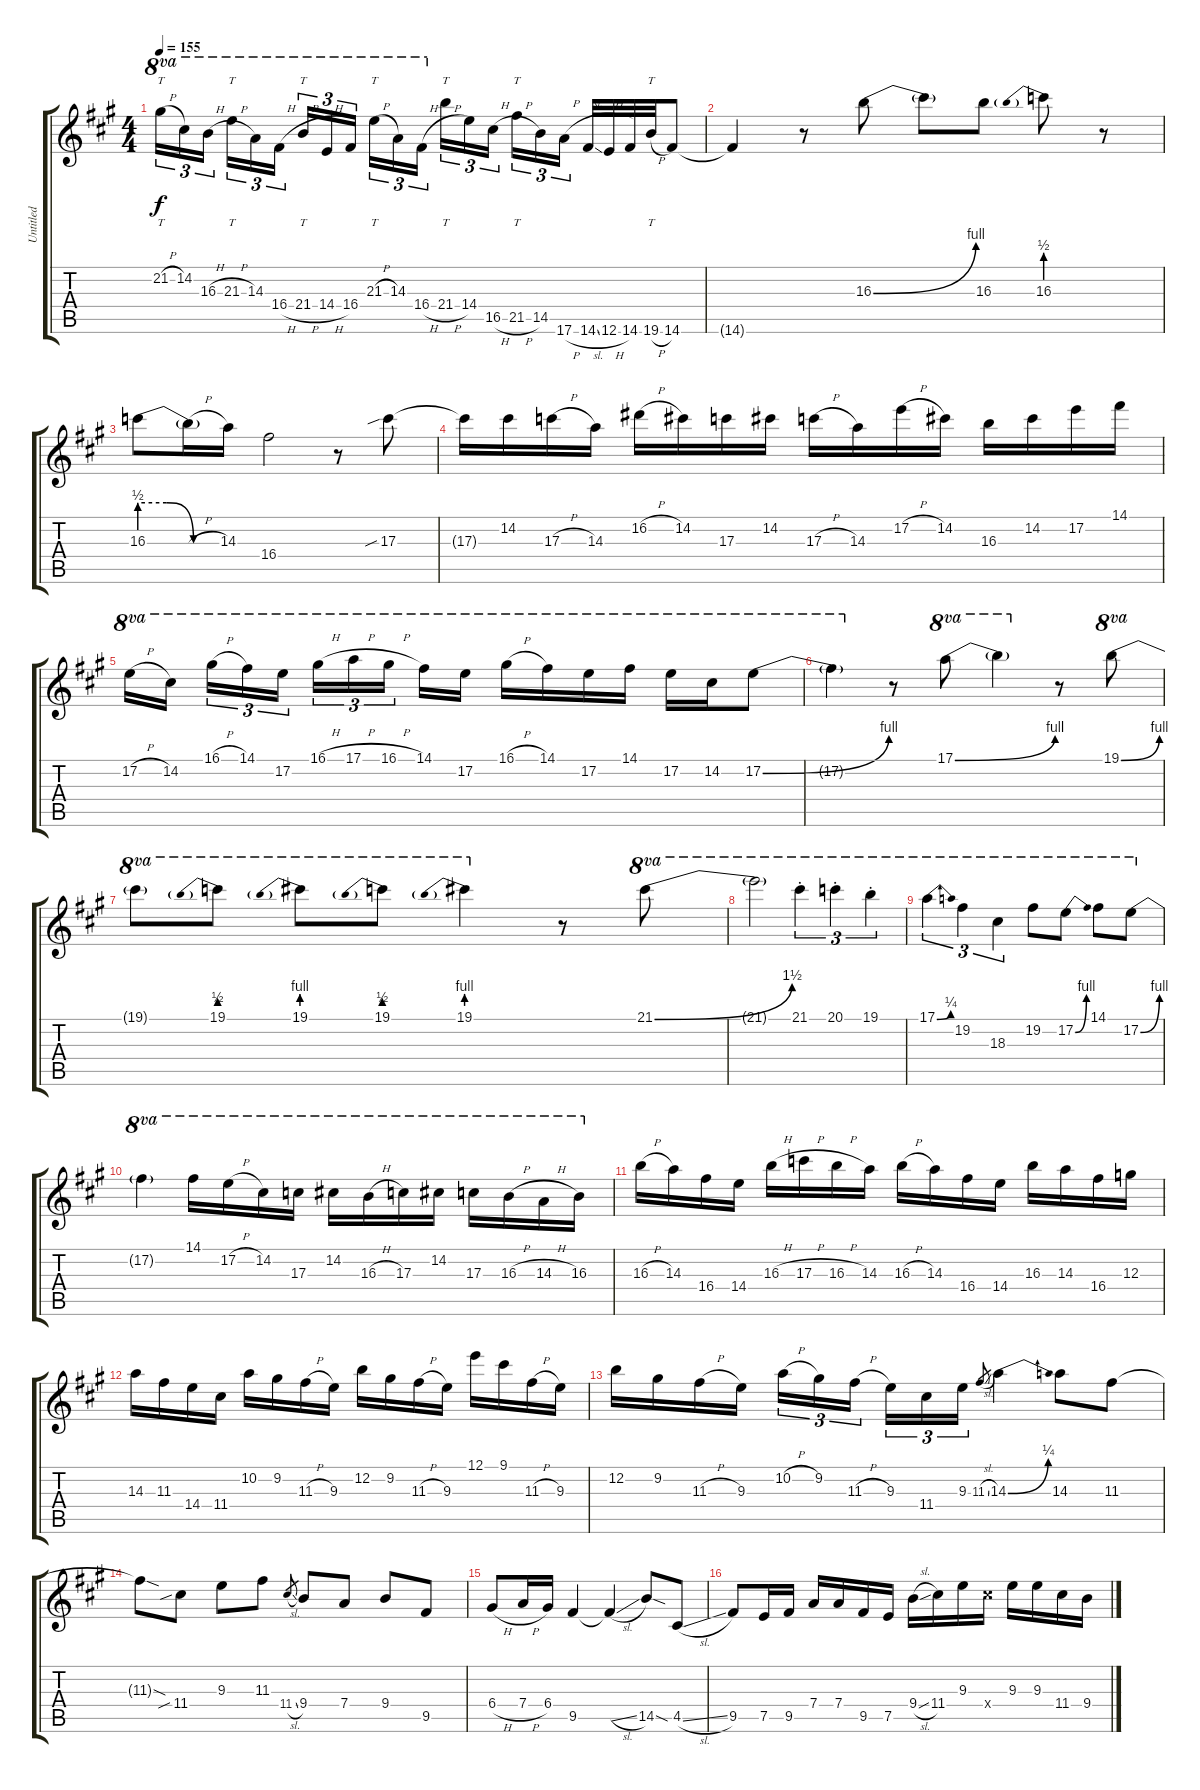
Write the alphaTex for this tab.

\track ("Untitled" "Untitled") {instrument overdrivenguitar}
\staff {score tabs}
\tuning (E4 B3 G3 D3 A2 E2) {hide}
\ts (4 4)
\tempo 155
\clef g2
\ks a
21.2{h}.16{tt tu (3 2) ot 8va dy f} 14.2.16{tu (3 2) ot 8va} 16.3{h}.16{tu (3 2) ot 8va beam splitsecondary} 21.3{h}.16{tt tu (3 2) ot 8va} 14.3.16{tu (3 2) ot 8va} 16.4{h}.16{tu (3 2) ot 8va} 21.4{h}.16{tt tu (3 2) ot 8va} 14.4{h}.16{tu (3 2) ot 8va} 16.4.16{tu (3 2) ot 8va beam splitsecondary} 21.3{h}.16{tt tu (3 2) ot 8va} 14.3.16{tu (3 2) ot 8va} 16.4{h}.16{tu (3 2) ot 8va} 21.4{h}.16{tt tu (3 2)} 14.4.16{tu (3 2)} 16.5{h}.16{tu (3 2) beam splitsecondary} 21.5{h}.16{tt tu (3 2)} 14.5.16{tu (3 2)} 17.6{h}.16{tu (3 2)} 14.6{sl}.32 12.6{h}.32 14.6.32 19.6{h}.32{tt} 14.6.8 |
14.6{t}.4 r.8 16.3{be (bend 0 0 60 4)}.8 16.3{t}.8 16.3.8 16.3{be (prebend 0 2 60 2)}.8 r.8 |
16.3{be (custom 0 2 20 2 40 0 60 0)}.8 16.3{h t}.16 14.3.16 16.4.2 r.8 17.3{sib}.8 |
17.3{t}.16 14.2.16 17.3{h}.16 14.3.16 16.2{h}.16 14.2.16 17.3.16 14.2.16 17.3{h}.16 14.3.16 17.2{h}.16 14.2.16 16.3.16 14.2.16 17.2.16 14.1.16 |
17.2{h}.16{ot 8va} 14.2.16{ot 8va beam splitsecondary} 16.1{h}.16{tu (3 2) ot 8va} 14.1.16{tu (3 2) ot 8va} 17.2.16{tu (3 2) ot 8va} 16.1{h}.16{tu (3 2) ot 8va} 17.1{h}.16{tu (3 2) ot 8va} 16.1{h}.16{tu (3 2) ot 8va beam splitsecondary} 14.1.16{ot 8va} 17.2.16{ot 8va} 16.1{h}.16{ot 8va} 14.1.16{ot 8va} 17.2.16{ot 8va} 14.1.16{ot 8va} 17.2.16{ot 8va} 14.2.16{ot 8va} 17.2{be (bend 0 0 60 4)}.8{ot 8va} |
17.2{t}.4{ot 8va} r.8 17.1{be (bend 0 0 60 4)}.8{ot 8va} 17.1{t}.4{ot 8va} r.8 19.1{be (bend 0 0 60 4)}.8{ot 8va} |
19.1{t}.8{ot 8va} 19.1{be (prebend 0 2 60 2)}.8{ot 8va} 19.1{be (prebend 0 4 60 4)}.8{ot 8va} 19.1{be (prebend 0 2 60 2)}.8{ot 8va} 19.1{be (prebend 0 4 60 4)}.4{ot 8va} r.8 21.1{be (bend 0 0 60 6)}.8{ot 8va} |
21.1{t}.2{ot 8va} 21.1{st}.4{tu (3 2) ot 8va} 20.1{st}.4{tu (3 2) ot 8va} 19.1{st}.4{tu (3 2) ot 8va} |
17.1{be (bend 0 0 60 1)}.4{tu (3 2) ot 8va} 19.2.4{tu (3 2) ot 8va} 18.3.4{tu (3 2) ot 8va} 19.2.8{ot 8va} 17.2{be (bend 0 0 60 4)}.8{ot 8va} 14.1.8{ot 8va} 17.2{be (bend 0 0 60 4)}.8{ot 8va} |
17.2{t}.4{ot 8va} 14.1.16{ot 8va} 17.2{h}.16{ot 8va} 14.2.16{ot 8va} 17.3.16{ot 8va} 14.2.16{ot 8va} 16.3{h}.16{ot 8va} 17.3.16{ot 8va} 14.2.16{ot 8va} 17.3.16{ot 8va} 16.3{h}.16{ot 8va} 14.3{h}.16{ot 8va} 16.3.16{ot 8va} |
16.3{h}.16 14.3.16 16.4.16 14.4.16 16.3{h}.16 17.3{h}.16 16.3{h}.16 14.3.16 16.3{h}.16 14.3.16 16.4.16 14.4.16 16.3.16 14.3.16 16.4.16 12.3.16 |
14.3.16 11.3.16 14.4.16 11.4.16 10.2.16 9.2.16 11.3{h}.16 9.3.16 12.2.16 9.2.16 11.3{h}.16 9.3.16 12.1.16 9.1.16 11.3{h}.16 9.3.16 |
12.2.16 9.2.16 11.3{h}.16 9.3.16 10.2{h}.16{tu (3 2)} 9.2.16{tu (3 2)} 11.3{h}.16{tu (3 2) beam splitsecondary} 9.3.16{tu (3 2)} 11.4.16{tu (3 2)} 9.3.16{tu (3 2)} 11.3{sl}.8{gr} 14.3{be (bend 0 0 60 1)}.4 14.3.8 11.3.8 |
11.3{sod t}.8 11.4{sib}.8 9.3.8 11.3.8 11.4{sl}.8{gr} 9.4.8 7.4.8 9.4.8 9.5.8 |
6.4{h}.8 7.4{h}.16 6.4.16 9.5.4 9.5{sl t}.4 14.5{sod}.8 4.5{sl}.8 |
9.5.8 7.5.16 9.5.16 7.4.16 7.4.16 9.5.16 7.5.16 9.4{sl}.16 11.4.16 9.3.16 11.4{x}.16 9.3.16 9.3.16 11.4.16 9.4.16
